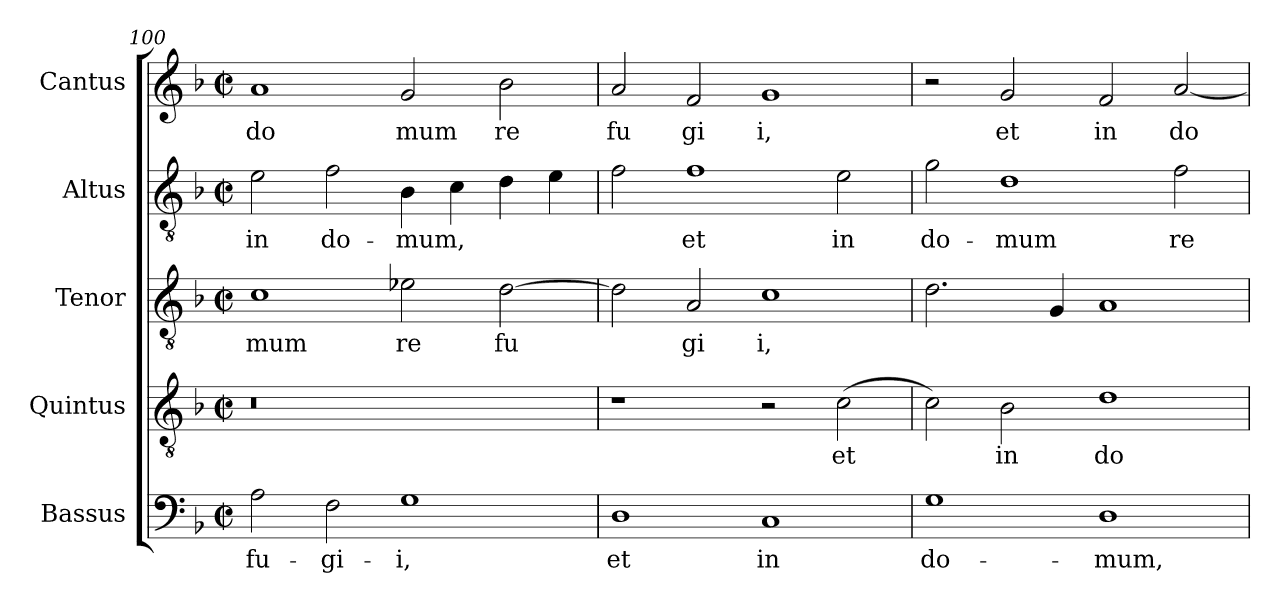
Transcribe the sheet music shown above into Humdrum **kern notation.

**kern	**text	**kern	**text	**kern	**text	**kern	**text	**kern	**text
*part5	*part5	*part4	*part4	*part3	*part3	*part2	*part2	*part1	*part1
*staff5	*staff5	*staff4	*staff4	*staff3	*staff3	*staff2	*staff2	*staff1	*staff1
*I"Bassus	*	*I"Quintus	*	*I"Tenor	*	*I"Altus	*	*I"Cantus	*
*clefF4	*	*clefGv2	*	*clefGv2	*	*clefGv2	*	*clefG2	*
*k[b-]	*	*k[b-]	*	*k[b-]	*	*k[b-]	*	*k[b-]	*
*F:	*	*F:	*	*F:	*	*F:	*	*F:	*
*M2/2	*	*M2/2	*	*M2/2	*	*M2/2	*	*M2/2	*
*met(c|)	*	*met(c|)	*	*met(c|)	*	*met(c|)	*	*met(c|)	*
=100	=100	=100	=100	=100	=100	=100	=100	=100	=100
!	!LO:LY:b:cj	!	!	!	!LO:LY:b:cj	!	!LO:LY:b:cj	!	!LO:LY:b:cj
2A\	-fu-	0r	.	1c	mum	2e\	in	1a	do
!	!LO:LY:b:cj	!	!	!	!	!	!LO:LY:b:cj	!	!
2F\	-gi-	.	.	.	.	2f\	do-	.	.
!	!LO:LY:b:cj	!	!	!	!LO:LY:b:cj	!	!LO:LY:b	!	!LO:LY:b:cj
1G	-i,	.	.	2e-X\	re	4B-\	-mum,	2g/	mum
.	.	.	.	.	.	4c\	.	.	.
!	!	!	!	!	!LO:LY:b:cj	!	!	!	!LO:LY:b:cj
.	.	.	.	[>2d\	fu	4d\	.	2b-\	re
.	.	.	.	.	.	4e\	.	.	.
=101	=101	=101	=101	=101	=101	=101	=101	=101	=101
!	!LO:LY:b:cj	!	!	!	!	!	!	!	!LO:LY:b:cj
1D	et	1r	.	2d\]	.	2f\	.	2a/	fu
!	!	!	!	!	!LO:LY:b:cj	!	!LO:LY:b:cj	!	!LO:LY:b:cj
.	.	.	.	2A/	gi	1f	et	2f/	gi
!	!LO:LY:b:cj	!	!	!	!LO:LY:b:rj	!	!	!	!LO:LY:b:cj
1C	in	2r	.	1c	i,	.	.	1g	i,
!	!	!	!LO:LY:b:cj	!	!	!	!LO:LY:b:cj	!	!
.	.	(>2c\	et	.	.	2e\	in	.	.
=102	=102	=102	=102	=102	=102	=102	=102	=102	=102
!	!LO:LY:b:cj	!	!	!	!	!	!LO:LY:b:cj	!	!
1G	do-	2c\)	.	2.d\	.	2g\	do-	2r	.
!	!	!	!LO:LY:b:cj	!	!	!	!LO:LY:b:cj	!	!LO:LY:b:cj
.	.	2B-\	in	.	.	1d	-mum	2g/	et
.	.	.	.	4G/	.	.	.	.	.
!	!LO:LY:b:cj	!	!LO:LY:b:cj	!	!	!	!	!	!LO:LY:b:cj
1D	-mum,	1d	do-	1A	.	.	.	2f/	in
!	!	!	!	!	!	!	!LO:LY:b:cj	!	!LO:LY:b:cj
.	.	.	.	.	.	2f\	re-	[<2a/	do
=	=	=	=	=	=	=	=	=	=
*-	*-	*-	*-	*-	*-	*-	*-	*-	*-
